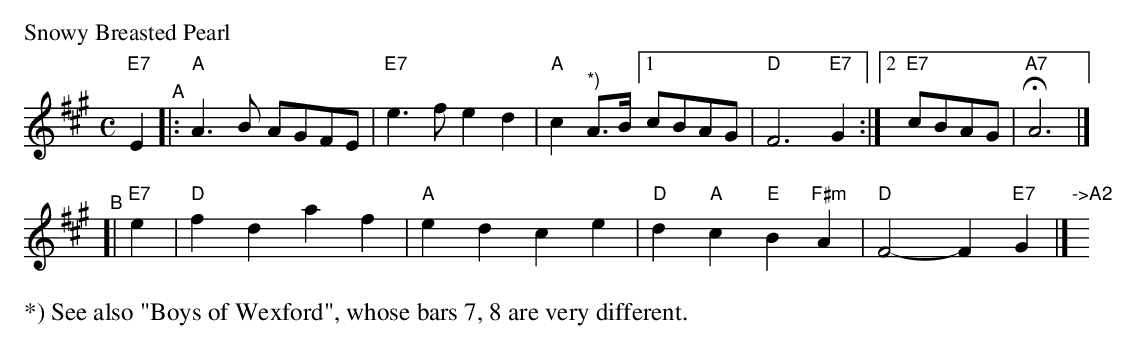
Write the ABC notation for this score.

X:1
P: Snowy Breasted Pearl
M: C
L: 1/8
K: A
"E7"E2 \
"^A"|: "A"A3B AGFE | "E7"e3f e2d2 | "A"c2"^*)"A>B [1 cBAG |"D"F6 "E7"G2 :|[2 "E7"cBAG | "A7"HA6 |]
"^B"[|\
"E7"e2 | "D"f2d2 a2f2 | "A"e2d2 c2e2 | "D"d2"A"c2 "E"B2"F#m"A2 | "D"F4- F2 "E7"G2 |]"->A2"y6
